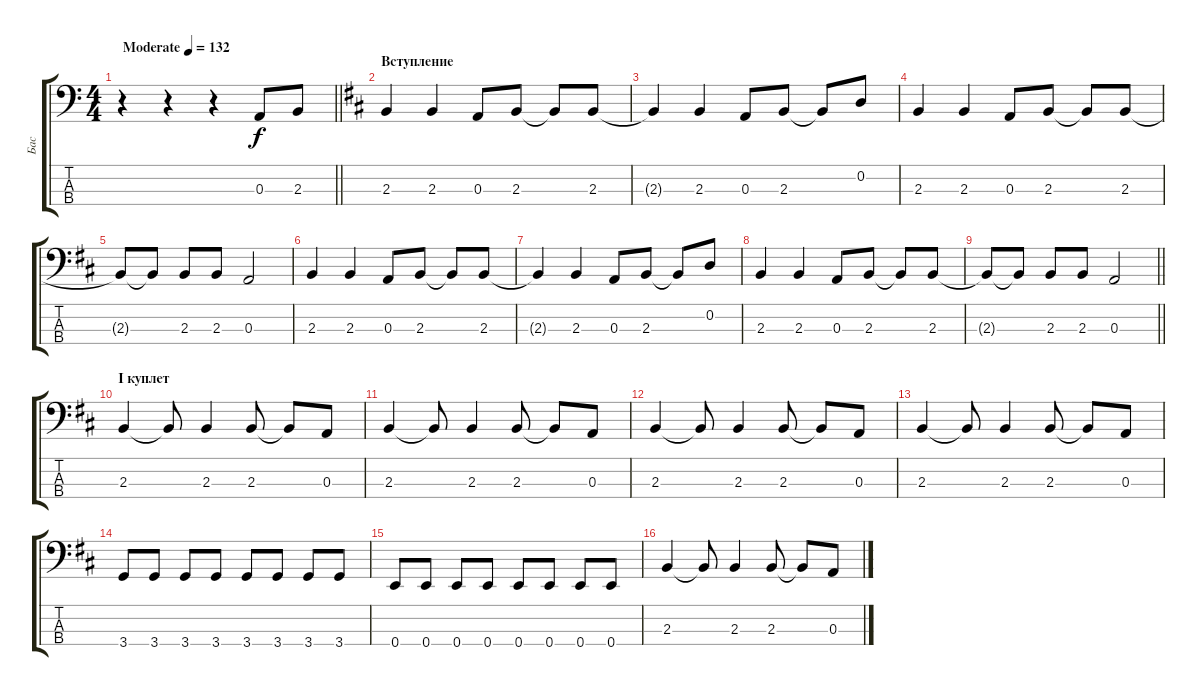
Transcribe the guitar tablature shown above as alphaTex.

\track ("Бас" "Бас") {instrument electricbassfinger}
\staff {score tabs}
\tuning (G2 D2 A1 E1) {hide}
\ts (4 4)
\tempo (132 "Moderate")
\clef f4
\barLineRight lightlight
\ks c
r.4{dy f instrument electricbassfinger} r.4 r.4 0.3.8 2.3.8 |
\section ("" "Вступление")
\ks bminor
2.3.4 2.3.4 0.3.8 2.3.8 2.3{t}.8 2.3.8 |
2.3{t}.4 2.3.4 0.3.8 2.3.8 2.3{t}.8 0.2.8 |
2.3.4 2.3.4 0.3.8 2.3.8 2.3{t}.8 2.3.8 |
2.3{t}.8 2.3{t}.8 2.3.8 2.3.8 0.3.2 |
2.3.4 2.3.4 0.3.8 2.3.8 2.3{t}.8 2.3.8 |
2.3{t}.4 2.3.4 0.3.8 2.3.8 2.3{t}.8 0.2.8 |
2.3.4 2.3.4 0.3.8 2.3.8 2.3{t}.8 2.3.8 |
\barLineRight lightlight
2.3{t}.8 2.3{t}.8 2.3.8 2.3.8 0.3.2 |
\section ("" "I куплет")
2.3.4 2.3{t}.8 2.3.4 2.3.8 2.3{t}.8 0.3.8 |
2.3.4 2.3{t}.8 2.3.4 2.3.8 2.3{t}.8 0.3.8 |
2.3.4 2.3{t}.8 2.3.4 2.3.8 2.3{t}.8 0.3.8 |
2.3.4 2.3{t}.8 2.3.4 2.3.8 2.3{t}.8 0.3.8 |
3.4.8 3.4.8 3.4.8 3.4.8 3.4.8 3.4.8 3.4.8 3.4.8 |
0.4.8 0.4.8 0.4.8 0.4.8 0.4.8 0.4.8 0.4.8 0.4.8 |
2.3.4 2.3{t}.8 2.3.4 2.3.8 2.3{t}.8 0.3.8
